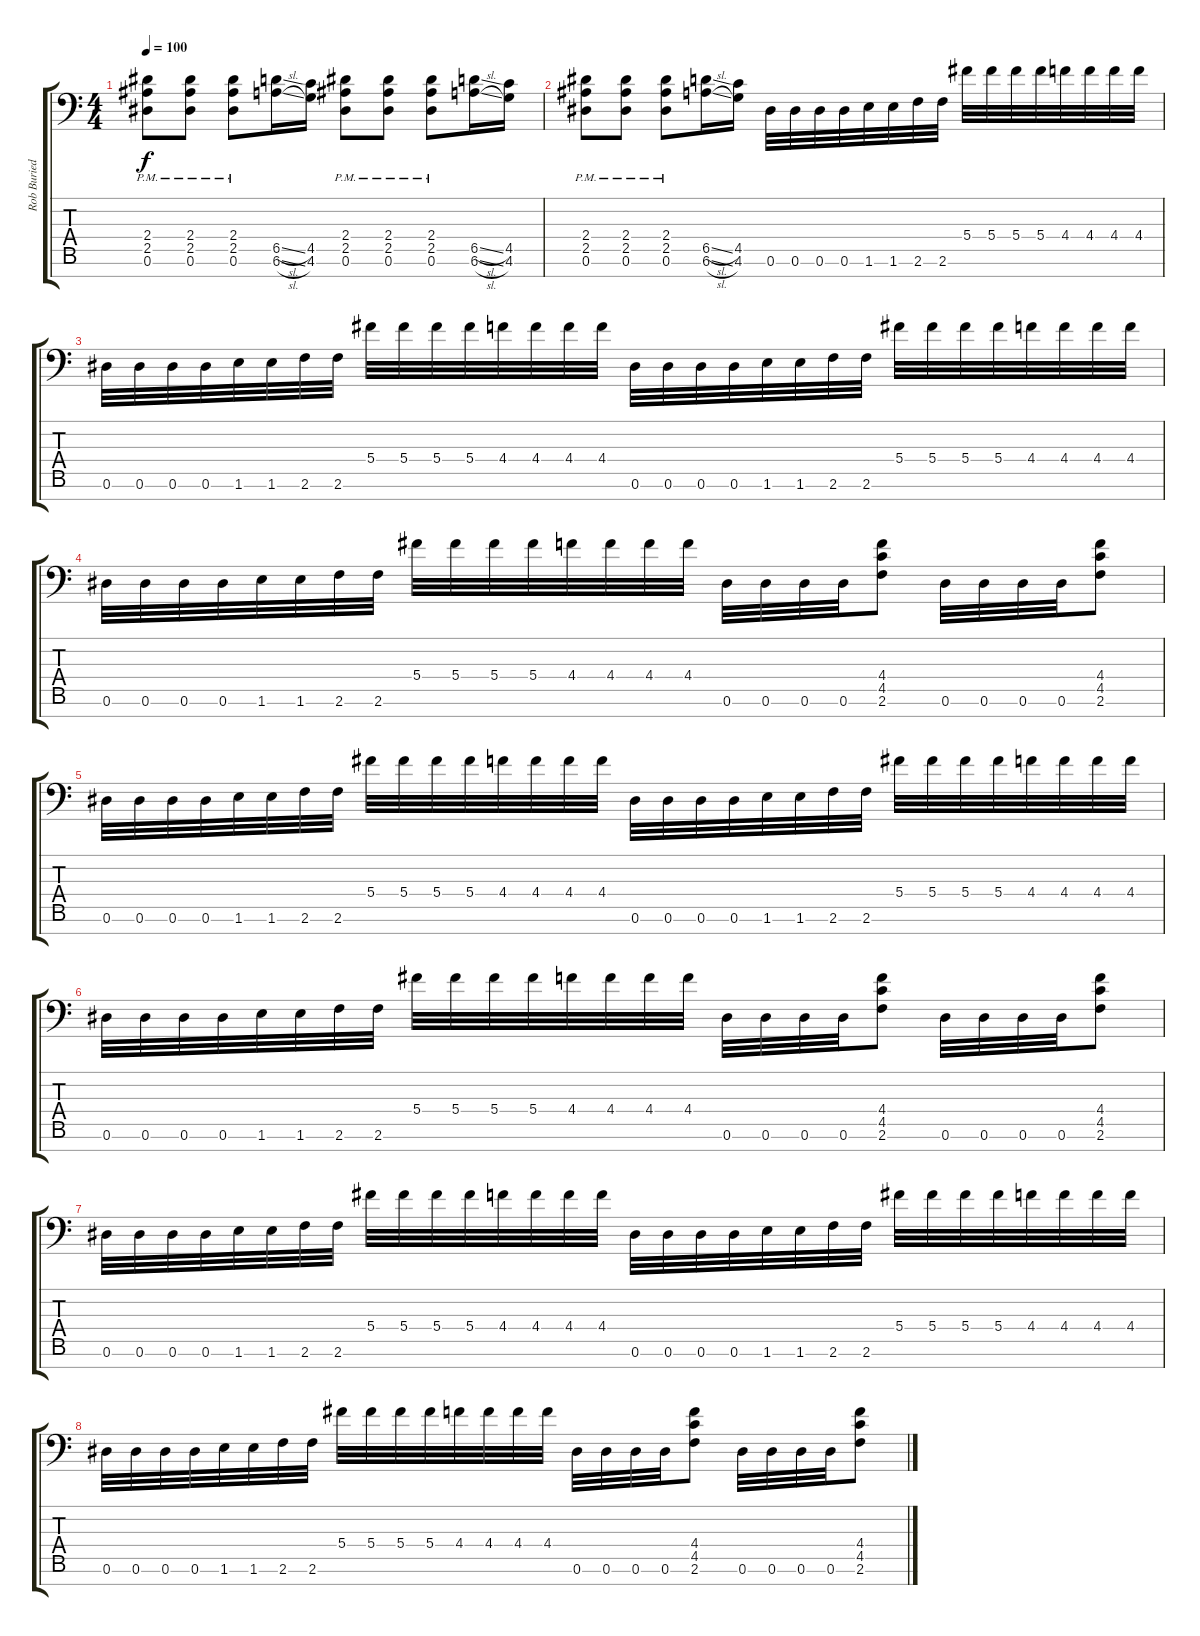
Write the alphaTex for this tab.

\track ("Rob Buried " "Rob Buried") {instrument distortionguitar}
\staff {score tabs}
\tuning (Eb4 Bb3 Gb3 Db3 Ab2 Eb2 Bb1) {hide}
\ts (4 4)
\tempo 100
\clef f4
\ks c
(2.4{pm} 2.5{pm} 0.6{pm}).8{dy f} (2.4{pm} 2.5{pm} 0.6{pm}).8 (2.4{pm} 2.5{pm} 0.6{pm}).8 (6.5{sl} 6.6{sl}).16 (4.5 4.6).16 (2.4{pm} 2.5{pm} 0.6{pm}).8 (2.4{pm} 2.5{pm} 0.6{pm}).8 (2.4{pm} 2.5{pm} 0.6{pm}).8 (6.5{sl} 6.6{sl}).16 (4.5 4.6).16 |
(2.4{pm} 2.5{pm} 0.6{pm}).8 (2.4{pm} 2.5{pm} 0.6{pm}).8 (2.4{pm} 2.5{pm} 0.6{pm}).8 (6.5{sl} 6.6{sl}).16 (4.5 4.6).16 0.6.32 0.6.32 0.6.32 0.6.32 1.6.32 1.6.32 2.6.32 2.6.32 5.4.32 5.4.32 5.4.32 5.4.32 4.4.32 4.4.32 4.4.32 4.4.32 |
0.6.32 0.6.32 0.6.32 0.6.32 1.6.32 1.6.32 2.6.32 2.6.32 5.4.32 5.4.32 5.4.32 5.4.32 4.4.32 4.4.32 4.4.32 4.4.32 0.6.32 0.6.32 0.6.32 0.6.32 1.6.32 1.6.32 2.6.32 2.6.32 5.4.32 5.4.32 5.4.32 5.4.32 4.4.32 4.4.32 4.4.32 4.4.32 |
0.6.32 0.6.32 0.6.32 0.6.32 1.6.32 1.6.32 2.6.32 2.6.32 5.4.32 5.4.32 5.4.32 5.4.32 4.4.32 4.4.32 4.4.32 4.4.32 0.6.32 0.6.32 0.6.32 0.6.32 (4.4 4.5 2.6).8 0.6.32 0.6.32 0.6.32 0.6.32 (4.4 4.5 2.6).8 |
0.6.32 0.6.32 0.6.32 0.6.32 1.6.32 1.6.32 2.6.32 2.6.32 5.4.32 5.4.32 5.4.32 5.4.32 4.4.32 4.4.32 4.4.32 4.4.32 0.6.32 0.6.32 0.6.32 0.6.32 1.6.32 1.6.32 2.6.32 2.6.32 5.4.32 5.4.32 5.4.32 5.4.32 4.4.32 4.4.32 4.4.32 4.4.32 |
0.6.32 0.6.32 0.6.32 0.6.32 1.6.32 1.6.32 2.6.32 2.6.32 5.4.32 5.4.32 5.4.32 5.4.32 4.4.32 4.4.32 4.4.32 4.4.32 0.6.32 0.6.32 0.6.32 0.6.32 (4.4 4.5 2.6).8 0.6.32 0.6.32 0.6.32 0.6.32 (4.4 4.5 2.6).8 |
0.6.32 0.6.32 0.6.32 0.6.32 1.6.32 1.6.32 2.6.32 2.6.32 5.4.32 5.4.32 5.4.32 5.4.32 4.4.32 4.4.32 4.4.32 4.4.32 0.6.32 0.6.32 0.6.32 0.6.32 1.6.32 1.6.32 2.6.32 2.6.32 5.4.32 5.4.32 5.4.32 5.4.32 4.4.32 4.4.32 4.4.32 4.4.32 |
0.6.32 0.6.32 0.6.32 0.6.32 1.6.32 1.6.32 2.6.32 2.6.32 5.4.32 5.4.32 5.4.32 5.4.32 4.4.32 4.4.32 4.4.32 4.4.32 0.6.32 0.6.32 0.6.32 0.6.32 (4.4 4.5 2.6).8 0.6.32 0.6.32 0.6.32 0.6.32 (4.4 4.5 2.6).8
